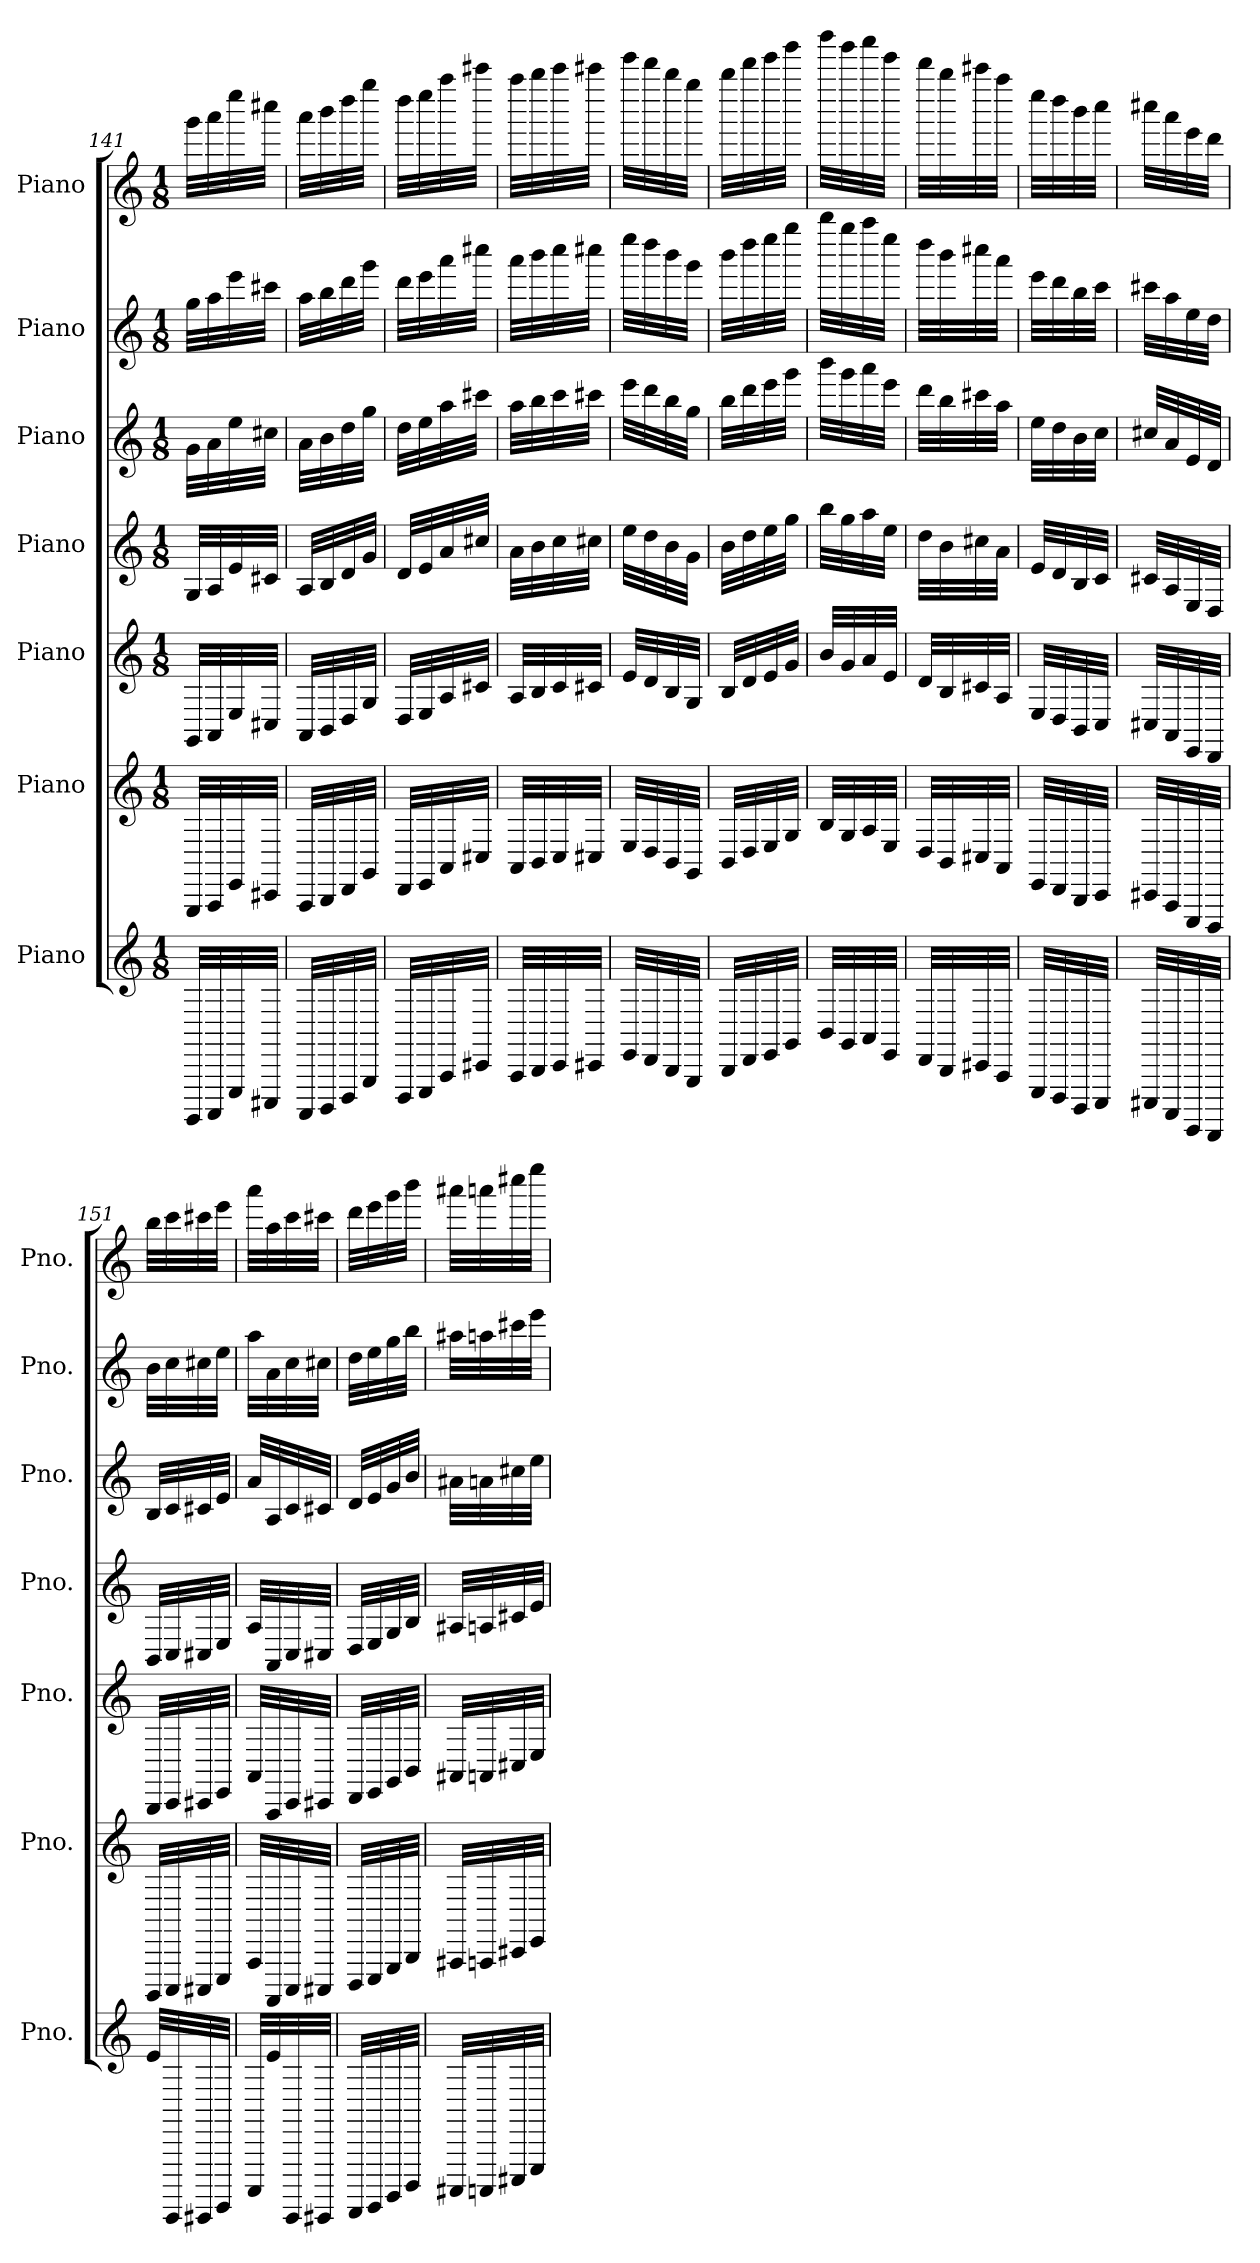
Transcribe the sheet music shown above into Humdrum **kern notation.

**kern	**kern	**kern	**kern	**kern	**kern	**kern
*part7	*part6	*part5	*part4	*part3	*part2	*part1
*staff7	*staff6	*staff5	*staff4	*staff3	*staff2	*staff1
*I"Piano	*I"Piano	*I"Piano	*I"Piano	*I"Piano	*I"Piano	*I"Piano
*I'Pno.	*I'Pno.	*I'Pno.	*I'Pno.	*I'Pno.	*I'Pno.	*I'Pno.
*clefG2	*clefG2	*clefG2	*clefG2	*clefG2	*clefG2	*clefG2
*k[]	*k[]	*k[]	*k[]	*k[]	*k[]	*k[]
*M1/8	*M1/8	*M1/8	*M1/8	*M1/8	*M1/8	*M1/8
=141	=141	=141	=141	=141	=141	=141
32GGGG/LLL	32GGG/LLL	32GG/LLL	32G/LLL	32g\LLL	32gg\LLL	32ggg\LLL
32AAAA/	32AAA/	32AA/	32A/	32a\	32aa\	32aaa\
32EEE/	32EE/	32E/	32e/	32ee\	32eee\	32eeee\
32CCC#X/JJJ	32CC#X/JJJ	32C#X/JJJ	32c#X/JJJ	32cc#X\JJJ	32ccc#X\JJJ	32cccc#X\JJJ
=142	=142	=142	=142	=142	=142	=142
32AAAA/LLL	32AAA/LLL	32AA/LLL	32A/LLL	32a\LLL	32aa\LLL	32aaa\LLL
32BBBB/	32BBB/	32BB/	32B/	32b\	32bb\	32bbb\
32DDD/	32DD/	32D/	32d/	32dd\	32ddd\	32dddd\
32GGG/JJJ	32GG/JJJ	32G/JJJ	32g/JJJ	32gg\JJJ	32ggg\JJJ	32gggg\JJJ
!!LO:PB:g=z
=143	=143	=143	=143	=143	=143	=143
32DDD/LLL	32DD/LLL	32D/LLL	32d/LLL	32dd\LLL	32ddd\LLL	32dddd\LLL
32EEE/	32EE/	32E/	32e/	32ee\	32eee\	32eeee\
32AAA/	32AA/	32A/	32a/	32aa\	32aaa\	32aaaa\
32CC#X/JJJ	32C#X/JJJ	32c#X/JJJ	32cc#X/JJJ	32ccc#X\JJJ	32cccc#X\JJJ	32ccccc#X\JJJ
=144	=144	=144	=144	=144	=144	=144
32AAA/LLL	32AA/LLL	32A/LLL	32a\LLL	32aa\LLL	32aaa\LLL	32aaaa\LLL
32BBB/	32BB/	32B/	32b\	32bb\	32bbb\	32bbbb\
32CC/	32C/	32c/	32cc\	32ccc\	32cccc\	32ccccc\
32CC#X/JJJ	32C#X/JJJ	32c#X/JJJ	32cc#X\JJJ	32ccc#X\JJJ	32cccc#X\JJJ	32ccccc#X\JJJ
=145	=145	=145	=145	=145	=145	=145
32EE/LLL	32E/LLL	32e/LLL	32ee\LLL	32eee\LLL	32eeee\LLL	32eeeee\LLL
32DD/	32D/	32d/	32dd\	32ddd\	32dddd\	32ddddd\
32BBB/	32BB/	32B/	32b\	32bb\	32bbb\	32bbbb\
32GGG/JJJ	32GG/JJJ	32G/JJJ	32g\JJJ	32gg\JJJ	32ggg\JJJ	32gggg\JJJ
=146	=146	=146	=146	=146	=146	=146
32BBB/LLL	32BB/LLL	32B/LLL	32b\LLL	32bb\LLL	32bbb\LLL	32bbbb\LLL
32DD/	32D/	32d/	32dd\	32ddd\	32dddd\	32ddddd\
32EE/	32E/	32e/	32ee\	32eee\	32eeee\	32eeeee\
32GG/JJJ	32G/JJJ	32g/JJJ	32gg\JJJ	32ggg\JJJ	32gggg\JJJ	32ggggg\JJJ
=147	=147	=147	=147	=147	=147	=147
32BB/LLL	32B/LLL	32b/LLL	32bb\LLL	32bbb\LLL	32bbbb\LLL	32bbbbb\LLL
32GG/	32G/	32g/	32gg\	32ggg\	32gggg\	32ggggg\
32AA/	32A/	32a/	32aa\	32aaa\	32aaaa\	32aaaaa\
32EE/JJJ	32E/JJJ	32e/JJJ	32ee\JJJ	32eee\JJJ	32eeee\JJJ	32eeeee\JJJ
=148	=148	=148	=148	=148	=148	=148
32DD/LLL	32D/LLL	32d/LLL	32dd\LLL	32ddd\LLL	32dddd\LLL	32ddddd\LLL
32BBB/	32BB/	32B/	32b\	32bb\	32bbb\	32bbbb\
32CC#X/	32C#X/	32c#X/	32cc#X\	32ccc#X\	32cccc#X\	32ccccc#X\
32AAA/JJJ	32AA/JJJ	32A/JJJ	32a\JJJ	32aa\JJJ	32aaa\JJJ	32aaaa\JJJ
=149	=149	=149	=149	=149	=149	=149
32EEE/LLL	32EE/LLL	32E/LLL	32e/LLL	32ee\LLL	32eee\LLL	32eeee\LLL
32DDD/	32DD/	32D/	32d/	32dd\	32ddd\	32dddd\
32BBBB/	32BBB/	32BB/	32B/	32b\	32bb\	32bbb\
32CCC/JJJ	32CC/JJJ	32C/JJJ	32c/JJJ	32cc\JJJ	32ccc\JJJ	32cccc\JJJ
=150	=150	=150	=150	=150	=150	=150
32CCC#X/LLL	32CC#X/LLL	32C#X/LLL	32c#X/LLL	32cc#X/LLL	32ccc#X\LLL	32cccc#X\LLL
32AAAA/	32AAA/	32AA/	32A/	32a/	32aa\	32aaa\
32EEEE/	32EEE/	32EE/	32E/	32e/	32ee\	32eee\
32DDDD/JJJ	32DDD/JJJ	32DD/JJJ	32D/JJJ	32d/JJJ	32dd\JJJ	32ddd\JJJ
!!LO:PB:g=z
=151	=151	=151	=151	=151	=151	=151
32BBBBB/LLL	32BBBB/LLL	32BBB/LLL	32BB/LLL	32B/LLL	32b\LLL	32bb\LLL
32CCCC/	32CCC/	32CC/	32C/	32c/	32cc\	32ccc\
32CCCC#X/	32CCC#X/	32CC#X/	32C#X/	32c#X/	32cc#X\	32ccc#X\
32EEEE/JJJ	32EEE/JJJ	32EE/JJJ	32E/JJJ	32e/JJJ	32ee\JJJ	32eee\JJJ
=152	=152	=152	=152	=152	=152	=152
32AAAA/LLL	32AAA/LLL	32AA/LLL	32A/LLL	32a/LLL	32aa\LLL	32aaa\LLL
32AAAAA/	32AAAA/	32AAA/	32AA/	32A/	32a\	32aa\
32CCCC/	32CCC/	32CC/	32C/	32c/	32cc\	32ccc\
32CCCC#X/JJJ	32CCC#X/JJJ	32CC#X/JJJ	32C#X/JJJ	32c#X/JJJ	32cc#X\JJJ	32ccc#X\JJJ
=153	=153	=153	=153	=153	=153	=153
32DDDD/LLL	32DDD/LLL	32DD/LLL	32D/LLL	32d/LLL	32dd\LLL	32ddd\LLL
32EEEE/	32EEE/	32EE/	32E/	32e/	32ee\	32eee\
32GGGG/	32GGG/	32GG/	32G/	32g/	32gg\	32ggg\
32BBBB/JJJ	32BBB/JJJ	32BB/JJJ	32B/JJJ	32b/JJJ	32bb\JJJ	32bbb\JJJ
=154	=154	=154	=154	=154	=154	=154
32AAAA#X/LLL	32AAA#X/LLL	32AA#X/LLL	32A#X/LLL	32a#X\LLL	32aa#X\LLL	32aaa#X\LLL
32AAAAn/	32AAAn/	32AAn/	32An/	32an\	32aan\	32aaan\
32CCC#X/	32CC#X/	32C#X/	32c#X/	32cc#X\	32ccc#X\	32cccc#X\
32EEE/JJJ	32EE/JJJ	32E/JJJ	32e/JJJ	32ee\JJJ	32eee\JJJ	32eeee\JJJ
=	=	=	=	=	=	=
*-	*-	*-	*-	*-	*-	*-
